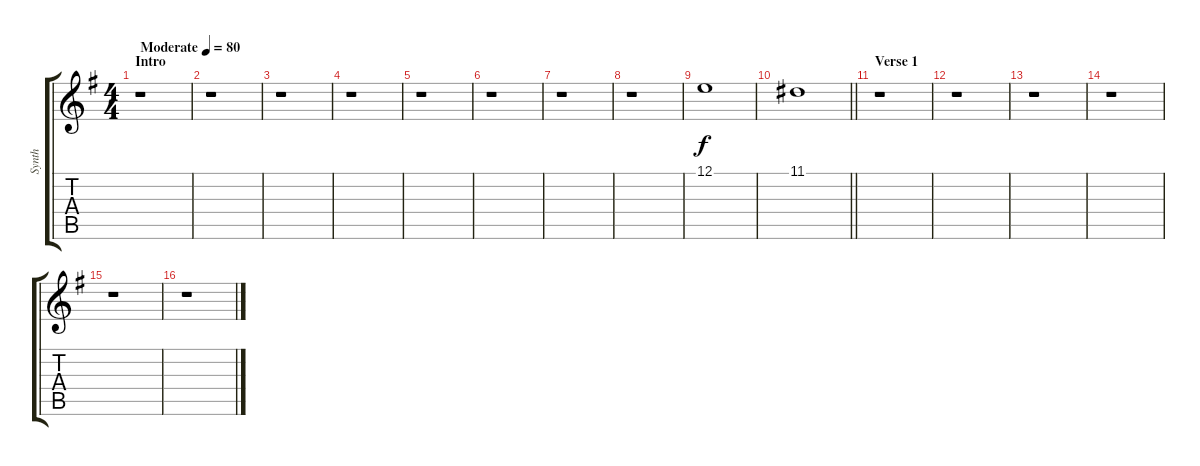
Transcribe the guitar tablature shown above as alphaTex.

\track ("Synth" "Synth") {instrument stringensemble1}
\staff {score tabs}
\tuning (E4 B3 G3 D3 A2 E2) {hide}
\ts (4 4)
\section ("" "Intro")
\tempo (80 "Moderate")
\clef g2
\ks g
r.1{dy f instrument stringensemble1} |
r.1 |
r.1 |
r.1 |
r.1 |
r.1 |
r.1 |
r.1 |
12.1.1 |
\barLineRight lightlight
11.1.1 |
\section ("" "Verse 1")
r.1 |
r.1 |
r.1 |
r.1 |
r.1 |
r.1
